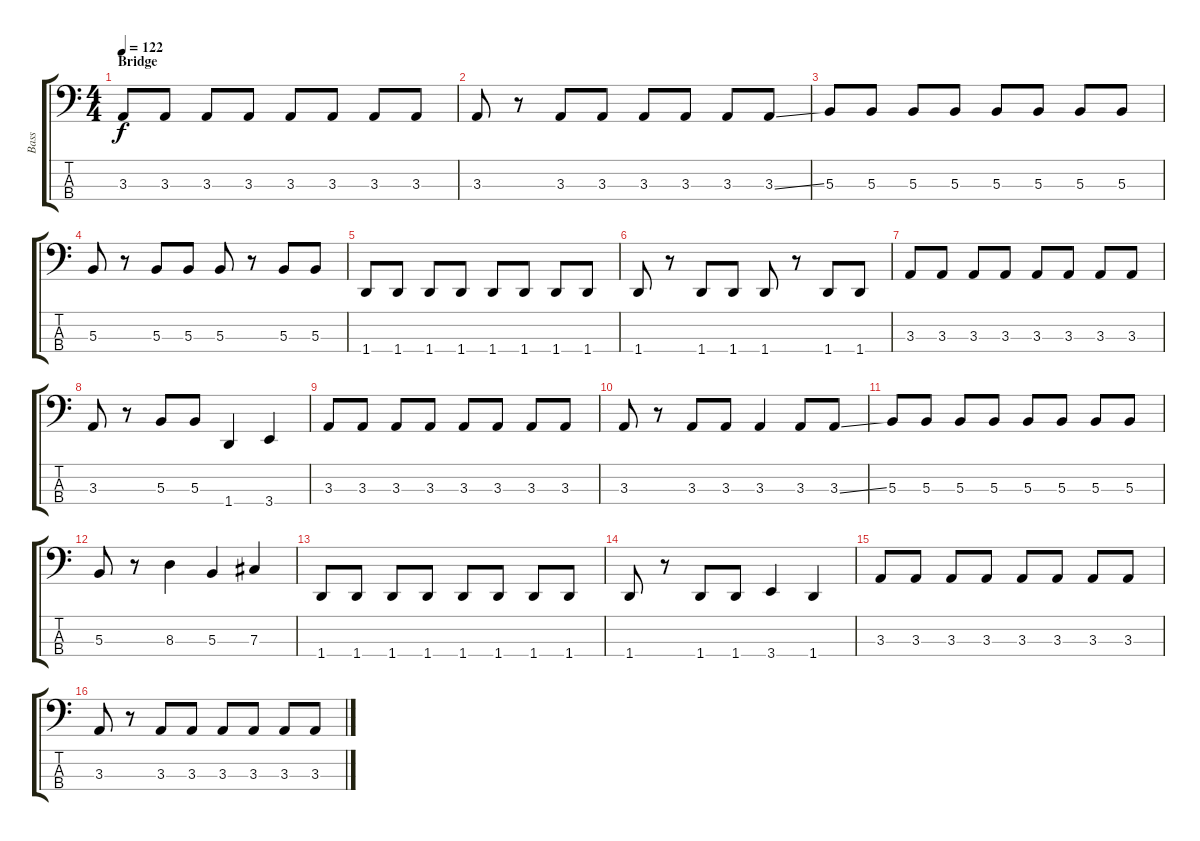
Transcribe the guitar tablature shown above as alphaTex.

\track ("Bass" "Bass") {instrument electricbassfinger}
\staff {score tabs}
\tuning (E2 B1 Gb1 Db1) {hide}
\ts (4 4)
\section ("" "Bridge")
\tempo 122
\clef f4
\ks c
3.3.8{dy f} 3.3.8 3.3.8 3.3.8 3.3.8 3.3.8 3.3.8 3.3.8 |
3.3.8 r.8 3.3.8 3.3.8 3.3.8 3.3.8 3.3.8 3.3{ss}.8 |
5.3.8 5.3.8 5.3.8 5.3.8 5.3.8 5.3.8 5.3.8 5.3.8 |
5.3.8 r.8 5.3.8 5.3.8 5.3.8 r.8 5.3.8 5.3.8 |
1.4.8 1.4.8 1.4.8 1.4.8 1.4.8 1.4.8 1.4.8 1.4.8 |
1.4.8 r.8 1.4.8 1.4.8 1.4.8 r.8 1.4.8 1.4.8 |
3.3.8 3.3.8 3.3.8 3.3.8 3.3.8 3.3.8 3.3.8 3.3.8 |
3.3.8 r.8 5.3.8 5.3.8 1.4.4 3.4.4 |
3.3.8 3.3.8 3.3.8 3.3.8 3.3.8 3.3.8 3.3.8 3.3.8 |
3.3.8 r.8 3.3.8 3.3.8 3.3.4 3.3.8 3.3{ss}.8 |
5.3.8 5.3.8 5.3.8 5.3.8 5.3.8 5.3.8 5.3.8 5.3.8 |
5.3.8 r.8 8.3.4 5.3.4 7.3.4 |
1.4.8 1.4.8 1.4.8 1.4.8 1.4.8 1.4.8 1.4.8 1.4.8 |
1.4.8 r.8 1.4.8 1.4.8 3.4.4 1.4.4 |
3.3.8 3.3.8 3.3.8 3.3.8 3.3.8 3.3.8 3.3.8 3.3.8 |
3.3.8 r.8 3.3.8 3.3.8 3.3.8 3.3.8 3.3.8 3.3.8
